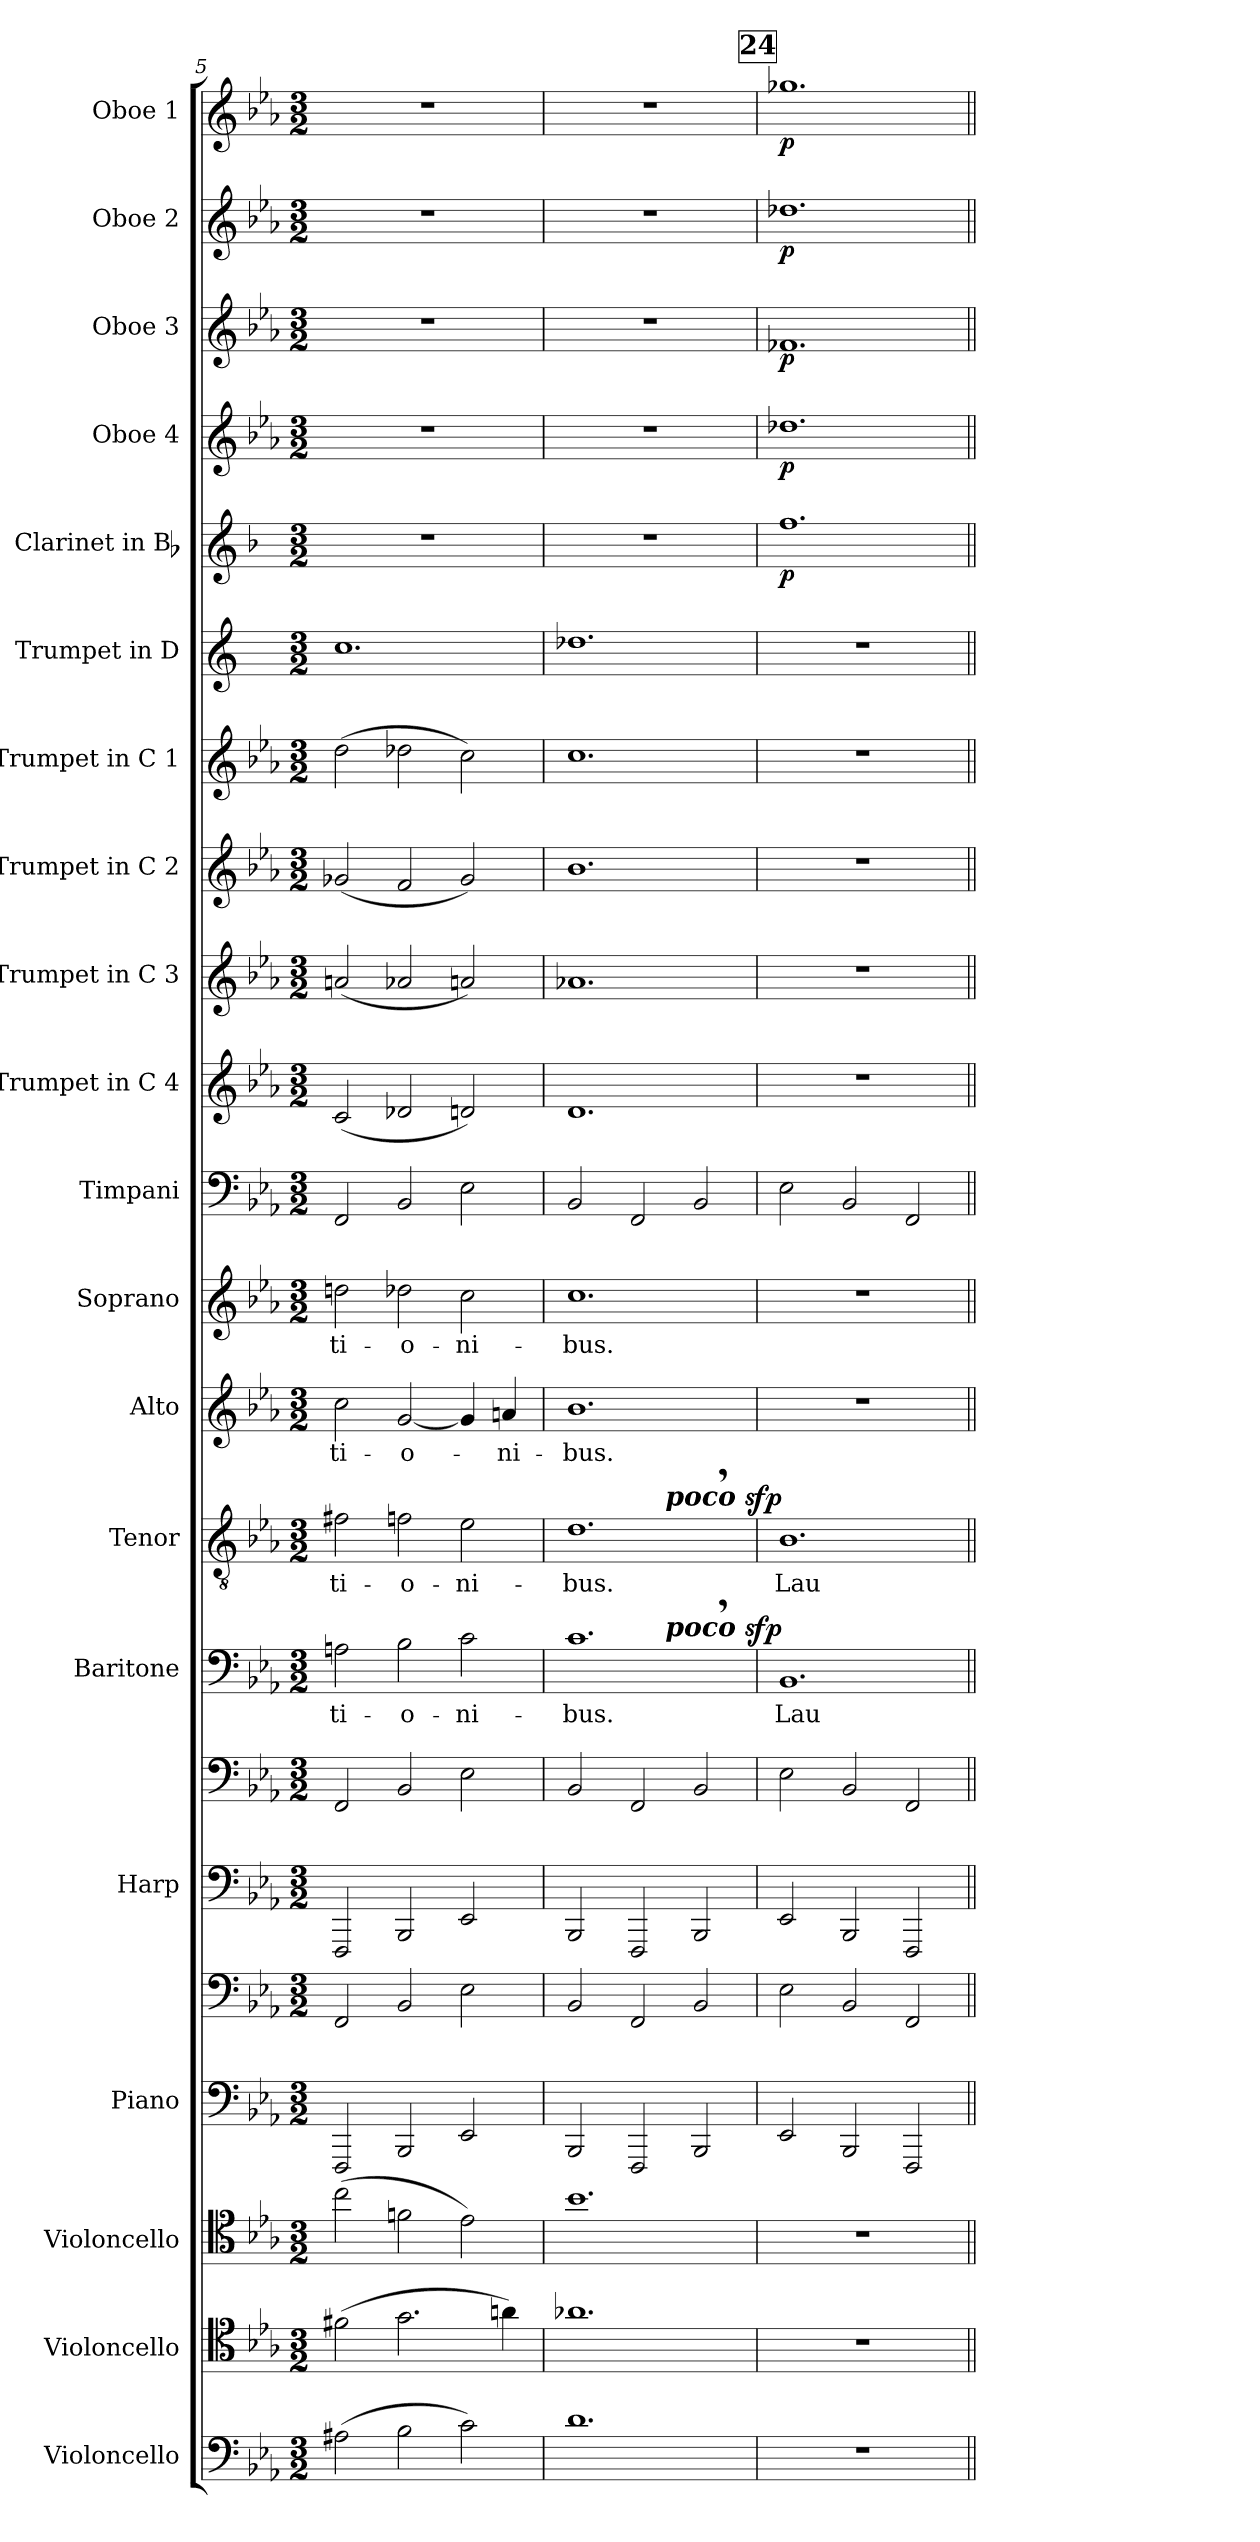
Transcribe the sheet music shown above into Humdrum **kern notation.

**kern	**kern	**kern	**kern	**kern	**kern	**kern	**kern	**text	**dynam	**kern	**text	**dynam	**kern	**text	**kern	**text	**kern	**kern	**kern	**kern	**kern	**kern	**kern	**dynam	**kern	**dynam	**kern	**dynam	**kern	**dynam	**kern	**dynam
*part20	*part19	*part18	*part17	*part17	*part16	*part16	*part15	*part15	*part15	*part14	*part14	*part14	*part13	*part13	*part12	*part12	*part11	*part10	*part9	*part8	*part7	*part6	*part5	*part5	*part4	*part4	*part3	*part3	*part2	*part2	*part1	*part1
*staff22	*staff21	*staff20	*staff19	*staff18	*staff17	*staff16	*staff15	*staff15	*staff15	*staff14	*staff14	*staff14	*staff13	*staff13	*staff12	*staff12	*staff11	*staff10	*staff9	*staff8	*staff7	*staff6	*staff5	*staff5	*staff4	*staff4	*staff3	*staff3	*staff2	*staff2	*staff1	*staff1
*I"Violoncello	*I"Violoncello	*I"Violoncello	*I"Piano	*	*I"Harp	*	*I"Baritone	*	*	*I"Tenor	*	*	*I"Alto	*	*I"Soprano	*	*I"Timpani	*I"Trumpet in C 4	*I"Trumpet in C 3	*I"Trumpet in C 2	*I"Trumpet in C 1	*I"Trumpet in D	*I"Clarinet in Bb	*	*I"Oboe 4	*	*I"Oboe 3	*	*I"Oboe 2	*	*I"Oboe 1	*
*I'Vc.	*I'Vc.	*I'Vc.	*I'Pno	*	*I'Hp	*	*I'Bar.	*	*	*I'T.	*	*	*I'A.	*	*I'S.	*	*I'Timp.	*	*	*	*	*	*I'Cl.	*	*I'Ob.	*	*I'Ob.	*	*I'Ob.	*	*I'Ob.	*
*clefF4	*clefC4	*clefC4	*clefF4	*clefF4	*clefF4	*clefF4	*clefF4	*	*	*clefGv2	*	*	*clefG2	*	*clefG2	*	*clefF4	*clefG2	*clefG2	*clefG2	*clefG2	*clefG2	*clefG2	*	*clefG2	*	*clefG2	*	*clefG2	*	*clefG2	*
*	*	*	*	*	*	*	*	*	*	*ITrd7c12	*	*	*	*	*	*	*	*	*	*	*	*ITrd-1c-2	*ITrd1c2	*	*	*	*	*	*	*	*	*
*k[b-e-a-]	*k[b-e-a-]	*k[b-e-a-]	*k[b-e-a-]	*k[b-e-a-]	*k[b-e-a-]	*k[b-e-a-]	*k[b-e-a-]	*	*	*k[b-e-a-]	*	*	*k[b-e-a-]	*	*k[b-e-a-]	*	*k[b-e-a-]	*k[b-e-a-]	*k[b-e-a-]	*k[b-e-a-]	*k[b-e-a-]	*k[f#c#]	*k[b-e-a-]	*	*k[b-e-a-]	*	*k[b-e-a-]	*	*k[b-e-a-]	*	*k[b-e-a-]	*
*E-:	*E-:	*E-:	*E-:	*E-:	*E-:	*E-:	*E-:	*	*	*E-:	*	*	*E-:	*	*E-:	*	*E-:	*E-:	*E-:	*E-:	*E-:	*D:	*E-:	*	*E-:	*	*E-:	*	*E-:	*	*E-:	*
*M3/2	*M3/2	*M3/2	*M3/2	*M3/2	*M3/2	*M3/2	*M3/2	*	*	*M3/2	*	*	*M3/2	*	*M3/2	*	*M3/2	*M3/2	*M3/2	*M3/2	*M3/2	*M3/2	*M3/2	*	*M3/2	*	*M3/2	*	*M3/2	*	*M3/2	*
=5	=5	=5	=5	=5	=5	=5	=5	=5	=5	=5	=5	=5	=5	=5	=5	=5	=5	=5	=5	=5	=5	=5	=5	=5	=5	=5	=5	=5	=5	=5	=5	=5
(2A#X	(2f#X	(2cc	2FFF	2FF	2FFF	2FF	2An	-ti-	.	2F#X	-ti-	.	2cc	-ti-	2ddn	-ti-	2FF	(2c	(2an	(2g-X	(2dd	1.dd	2%3r	.	2%3r	.	2%3r	.	2%3r	.	2%3r	.
2B-	2.g	2fn	2BBB-	2BB-	2BBB-	2BB-	2B-	-o-	.	2Fn	-o-	.	[2g	-o-	2dd-X	-o-	2BB-	2d-X	2a-X	2f	2dd-X	.	.	.	.	.	.	.	.	.	.	.
2c)	.	2e-)	2EE-	2E-	2EE-	2E-	2c	-ni-	.	2E-	-ni-	.	4g]	.	2cc	-ni-	2E-	2dn)	2an)	2g-)	2cc)	.	.	.	.	.	.	.	.	.	.	.
.	4an)	.	.	.	.	.	.	.	.	.	.	.	4an	-ni-	.	.	.	.	.	.	.	.	.	.	.	.	.	.	.	.	.	.
=6	=6	=6	=6	=6	=6	=6	=6	=6	=6	=6	=6	=6	=6	=6	=6	=6	=6	=6	=6	=6	=6	=6	=6	=6	=6	=6	=6	=6	=6	=6	=6	=6
1.d	1.a-X	1.b-	2BBB-	2BB-	2BBB-	2BB-	1.c,	-bus.	.	1.D,	-bus.	.	1.b-	-bus.	1.cc	-bus.	2BB-	1.d	1.a-X	1.b-	1.cc	1.ee-X	2%3r	.	2%3r	.	2%3r	.	2%3r	.	2%3r	.
.	.	.	2FFF	2FF	2FFF	2FF	.	.	.	.	.	.	.	.	.	.	2FF	.	.	.	.	.	.	.	.	.	.	.	.	.	.	.
.	.	.	2BBB-	2BB-	2BBB-	2BB-	.	.	.	.	.	.	.	.	.	.	2BB-	.	.	.	.	.	.	.	.	.	.	.	.	.	.	.
!!LO:REH:place=s1:t=24
=7	=7	=7	=7	=7	=7	=7	=7	=7	=7	=7	=7	=7	=7	=7	=7	=7	=7	=7	=7	=7	=7	=7	=7	=7	=7	=7	=7	=7	=7	=7	=7	=7
!	!	!	!	!	!	!	!	!	!LO:DY:a:rj:t=poco %s	!	!	!LO:DY:a:rj:t=poco %s	!	!	!	!	!	!	!	!	!	!	!	!	!	!	!	!	!	!	!	!
2%3r	2%3r	2%3r	2EE-	2E-	2EE-	2E-	1.BB-	Lau -	sfp	1.BB-	Lau -	sfp	2%3r	.	2%3r	.	2E-	2%3r	2%3r	2%3r	2%3r	2%3r	1.ee-	p	1.dd-X	p	1.f-X	p	1.dd-X	p	1.gg-X	p
.	.	.	2BBB-	2BB-	2BBB-	2BB-	.	.	.	.	.	.	.	.	.	.	2BB-	.	.	.	.	.	.	.	.	.	.	.	.	.	.	.
.	.	.	2FFF	2FF	2FFF	2FF	.	.	.	.	.	.	.	.	.	.	2FF	.	.	.	.	.	.	.	.	.	.	.	.	.	.	.
=||	=||	=||	=||	=||	=||	=||	=||	=||	=||	=||	=||	=||	=||	=||	=||	=||	=||	=||	=||	=||	=||	=||	=||	=||	=||	=||	=||	=||	=||	=||	=||	=||
*-	*-	*-	*-	*-	*-	*-	*-	*-	*-	*-	*-	*-	*-	*-	*-	*-	*-	*-	*-	*-	*-	*-	*-	*-	*-	*-	*-	*-	*-	*-	*-	*-
